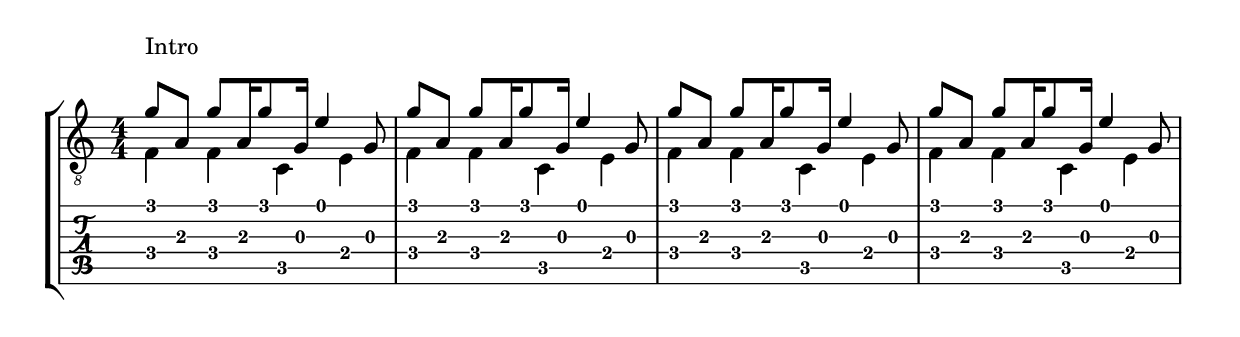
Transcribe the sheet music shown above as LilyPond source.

\version "2.12.3"
\include "english.ly"

\paper {
 indent = #0
}

\header {
  title = ""
  composer = ""
  arranger = ""
  instrument = ""
}

%-----------------------------------------------------------------------
% Chord Sets


%-----------------------------------------------------------------------
% Bars

vOneBarIntro = {  <g'\1>8 <a\3>8 <g'\1>8 <a\3>16 <g'\1>8 <g\3>16 <e'\1>4 <g\3>8 }
vTwoBarIntro = {  <f\4>4 <f\4>4 <c\5>4  <e\4>4 }
cBarIntro = {   }


%-----------------------------------------------------------------------
% Lines

vOneLineIntroLineOne = { \vOneBarIntro \vOneBarIntro \vOneBarIntro \vOneBarIntro \break }
vTwoLineIntroLineOne = { \vTwoBarIntro \vTwoBarIntro \vTwoBarIntro \vTwoBarIntro \break }
cLineIntroLineOne = { \cBarIntro \cBarIntro \cBarIntro \cBarIntro }


%-----------------------------------------------------------------------
% Stanzas

vOneStanzaIntro = { \vOneLineIntroLineOne }
vTwoStanzaIntro = { \vTwoLineIntroLineOne }
cStanzaIntro = { \cLineIntroLineOne }
sStanzaIntro = { r1^"Intro" r1 r1 r1 }


%-----------------------------------------------------------------------
% Scores


%-----------------------------------------------------------------------
% Voices

vOne = {
  
  \vOneStanzaIntro
}

vTwo = {
  
  \vTwoStanzaIntro
}


%-----------------------------------------------------------------------
% Stanza Headings

stanzaHeadings = { 
\sStanzaIntro 
}

%-----------------------------------------------------------------------
% Chord Headings

chordHeadings = { \cStanzaIntro }

%-----------------------------------------------------------------------

\score {
  \new StaffGroup <<
    \new Staff <<
      
      
      \clef "treble_8"

      \new Voice \with { \remove Rest_engraver } {
        \stanzaHeadings
      }

      \new Voice {
        
        \voiceOne
        \vOne
      }
      \new Voice {
        
        \voiceTwo
        \vTwo
      }
    >>

    \new TabStaff <<
      
      \new TabVoice {
        \slurUp
        \vOne
      }
      \new TabVoice {
        \slurUp
        \vTwo
      }
      \new TabVoice {
        \chordHeadings
      }
    >>
  >>

  \layout {
    \context { \Staff
      \override TimeSignature #'style = #'numbered
      \override StringNumber #'transparent = ##t
    }
    \context { \TabStaff
      \override TimeSignature #'style = #'numbered
    }
    \context { \Voice
      \remove Slur_engraver
    }
    \context { \TabVoice
      \remove Dots_engraver
      \remove Stem_engraver
      \remove Rest_engraver
    }
  }
}

% showLastLength = R1*4
\score {
  \new Staff \with {midiInstrument = #"acoustic guitar (nylon)"} <<
    
    \clef "treble_8"

    \new Voice {
      \unfoldRepeats {
        \vOne
      }
    }
    \new Voice {
      \unfoldRepeats {
        \vTwo
      }
    }
  >>

  \midi {}
}
